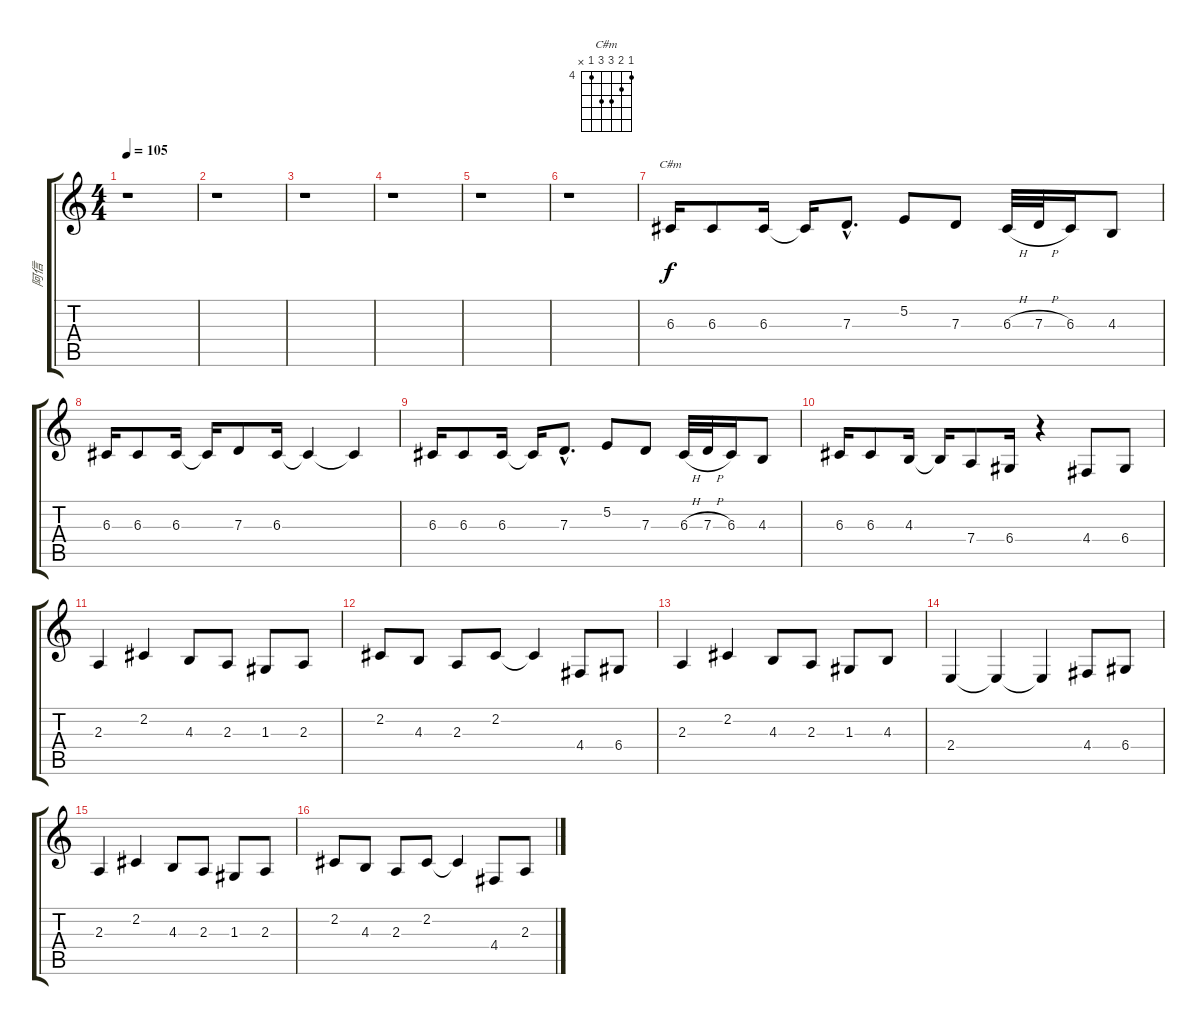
\track ("阿信" "阿信") {instrument harmonica}
\staff {score tabs}
\tuning (E4 B3 G3 D3 A2 E2) {hide}
\chord ("C#m" 4 5 6 6 4 x) {firstfret 4}
\ts (4 4)
\tempo 105
\clef g2
\ks c
r.1{dy f instrument harmonica} |
r.1 |
r.1 |
r.1 |
r.1 |
r.1 |
6.3.16{ch "C#m" instrument harmonica} 6.3.8 6.3.16 6.3{t}.16 7.3{hac}.8{d} 5.2.8 7.3.8 6.3{h}.32 7.3{h}.32 6.3.16 4.3.8 |
6.3.16 6.3.8 6.3.16 6.3{t}.16 7.3.8 6.3.16 6.3{t}.4 6.3{t}.4 |
6.3.16 6.3.8 6.3.16 6.3{t}.16 7.3{hac}.8{d} 5.2.8 7.3.8 6.3{h}.32 7.3{h}.32 6.3.16 4.3.8 |
6.3.16 6.3.8 4.3.16 4.3{t}.16 7.4.8 6.4.16 r.4 4.4.8 6.4.8 |
2.3.4 2.2.4 4.3.8 2.3.8 1.3.8 2.3.8 |
2.2.8 4.3.8 2.3.8 2.2.8 2.2{t}.4 4.4.8 6.4.8 |
2.3.4 2.2.4 4.3.8 2.3.8 1.3.8 4.3.8 |
2.4.4 2.4{t}.4 2.4{t}.4 4.4.8 6.4.8 |
2.3.4 2.2.4 4.3.8 2.3.8 1.3.8 2.3.8 |
2.2.8 4.3.8 2.3.8 2.2.8 2.2{t}.4 4.4.8 2.3.8
